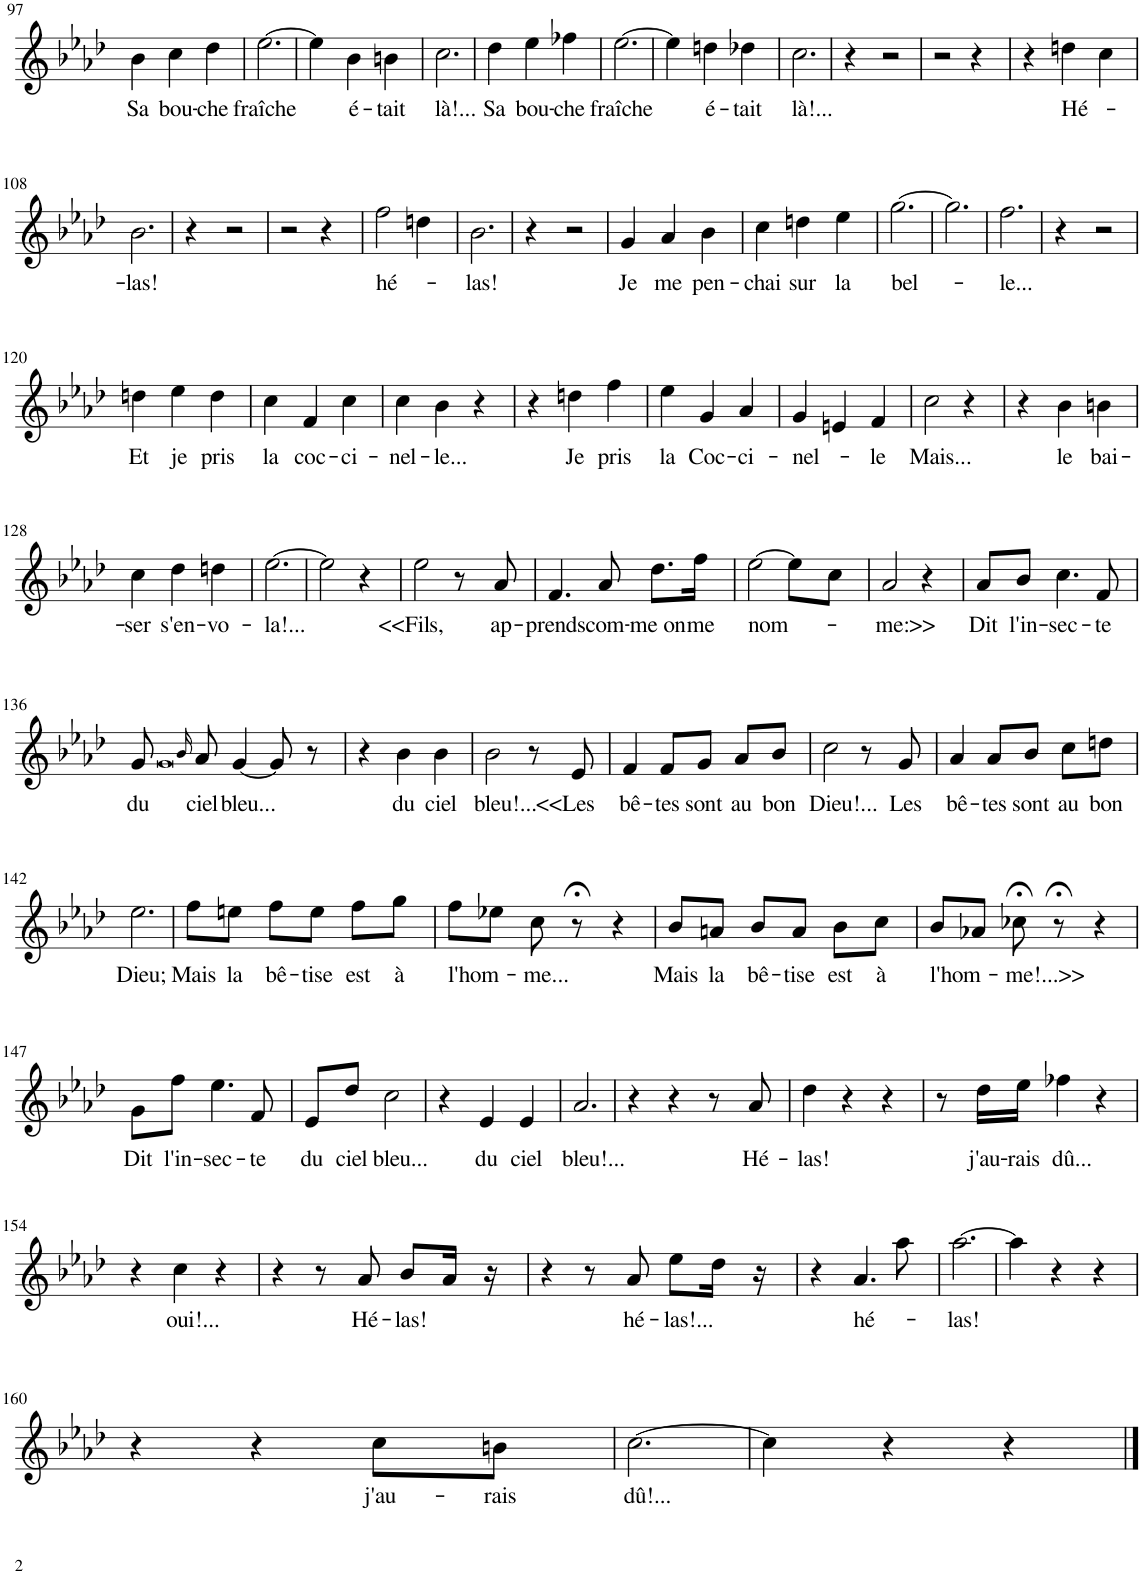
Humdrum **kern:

**kern	**text
*part1	*part1
*staff1	*staff1
*I"Piano	*
*I'Pno	*
!!LO:PB:g=z
*clefG2	*
*k[b-e-a-d-]	*
*M3/4	*
=97	=97
!	!LO:LY:b
4b-\	Sa
!	!LO:LY:b
4cc\	bou-
!	!LO:LY:b
4dd-\	-che
=98	=98
!	!LO:LY:b
[2.ee-\	fraîche
=99	=99
4ee-\]	.
!	!LO:LY:b
4b-\	é-
!	!LO:LY:b
4bn\	-tait
=100	=100
!	!LO:LY:b
2.cc\	là!...
=101	=101
!	!LO:LY:b
4dd-\	Sa
!	!LO:LY:b
4ee-\	bou-
!	!LO:LY:b
4ff-X\	-che
=102	=102
!	!LO:LY:b
[2.ee-\	fraîche
=103	=103
4ee-\]	.
!	!LO:LY:b
4ddn\	é-
!	!LO:LY:b
4dd-X\	-tait
=104	=104
!	!LO:LY:b
2.cc\	là!...
=105	=105
4r	.
2r	.
=106	=106
2r	.
4r	.
=107	=107
4r	.
!	!LO:LY:b
4ddn\	Hé-
4cc\	.
!!LO:LB:g=z
=108	=108
!	!LO:LY:b
2.b-\	-las!
=109	=109
4r	.
2r	.
=110	=110
2r	.
4r	.
=111	=111
!	!LO:LY:b
2ff\	hé-
4ddn\	.
=112	=112
!	!LO:LY:b
2.b-\	-las!
=113	=113
4r	.
2r	.
=114	=114
!	!LO:LY:b
4g/	Je
!	!LO:LY:b
4a-/	me
!	!LO:LY:b
4b-\	pen-
=115	=115
!	!LO:LY:b
4cc\	-chai
!	!LO:LY:b
4ddn\	sur
!	!LO:LY:b
4ee-\	la
=116	=116
!	!LO:LY:b
[2.gg\	bel-
=117	=117
2.gg\]	.
=118	=118
!	!LO:LY:b
2.ff\	-le...
=119	=119
4r	.
2r	.
!!LO:LB:g=z
=120	=120
!	!LO:LY:b
4ddn\	Et
!	!LO:LY:b
4ee-\	je
!	!LO:LY:b
4dd\	pris
=121	=121
!	!LO:LY:b
4cc\	la
!	!LO:LY:b
4f/	coc-
!	!LO:LY:b
4cc\	-ci-
=122	=122
!	!LO:LY:b
4cc\	-nel-
!	!LO:LY:b
4b-\	-le...
4r	.
=123	=123
4r	.
!	!LO:LY:b
4ddn\	Je
!	!LO:LY:b
4ff\	pris
=124	=124
!	!LO:LY:b
4ee-\	la
!	!LO:LY:b
4g/	Coc-
!	!LO:LY:b
4a-/	-ci-
=125	=125
!	!LO:LY:b
4g/	-nel-
4en/	.
!	!LO:LY:b
4f/	-le
=126	=126
!	!LO:LY:b
2cc\	Mais...
4r	.
=127	=127
4r	.
!	!LO:LY:b
4b-\	le
!	!LO:LY:b
4bn\	bai-
!!LO:LB:g=z
=128	=128
!	!LO:LY:b
4cc\	-ser
!	!LO:LY:b
4dd-\	s'en-
!	!LO:LY:b
4ddn\	-vo-
=129	=129
!	!LO:LY:b
[2.ee-\	-la!...
=130	=130
2ee-\]	.
4r	.
=131	=131
!	!LO:LY:b
2ee-\	<<Fils,
8r	.
!	!LO:LY:b
8a-/	ap-
=132	=132
!	!LO:LY:b
4.f/	-prends
!	!LO:LY:b
8a-/	com-
!	!LO:LY:b
8.dd-\L	-me on
!	!LO:LY:b
16ff\Jk	me
=133	=133
!	!LO:LY:b
[2ee-\	nom-
8ee-\L]	.
8cc\J	.
=134	=134
!	!LO:LY:b
2a-/	-me:>>
4r	.
=135	=135
!	!LO:LY:b
8a-/L	Dit
!	!LO:LY:b
8b-/J	l'in-
!	!LO:LY:b
4.cc\	-sec-
!	!LO:LY:b
8f/	-te
!!LO:LB:g=z
=136	=136
!	!LO:LY:b
8g/	du
0qg	.
16qb-/	.
!	!LO:LY:b
8a-/	ciel
!	!LO:LY:b
[4g/	bleu...
8g/]	.
8r	.
=137	=137
4r	.
!	!LO:LY:b
4b-\	du
!	!LO:LY:b
4b-\	ciel
=138	=138
!	!LO:LY:b
2b-\	bleu!...
8r	.
!	!LO:LY:b
8e-/	<<Les
=139	=139
!	!LO:LY:b
4f/	bê-
!	!LO:LY:b
8f/L	-tes
!	!LO:LY:b
8g/J	sont
!	!LO:LY:b
8a-/L	au
!	!LO:LY:b
8b-/J	bon
=140	=140
!	!LO:LY:b
2cc\	Dieu!...
8r	.
!	!LO:LY:b
8g/	Les
=141	=141
!	!LO:LY:b
4a-/	bê-
!	!LO:LY:b
8a-/L	-tes
!	!LO:LY:b
8b-/J	sont
!	!LO:LY:b
8cc\L	au
!	!LO:LY:b
8ddn\J	bon
!!LO:LB:g=z
=142	=142
!	!LO:LY:b
2.ee-\	Dieu;
=143	=143
!	!LO:LY:b
8ff\L	Mais
!	!LO:LY:b
8een\J	la
!	!LO:LY:b
8ff\L	bê-
!	!LO:LY:b
8ee\J	-tise
!	!LO:LY:b
8ff\L	est
!	!LO:LY:b
8gg\J	à
=144	=144
!	!LO:LY:b
8ff\L	l'hom-
8ee-X\J	.
!	!LO:LY:b
8cc\	-me...
8r;<	.
4r	.
=145	=145
!	!LO:LY:b
8b-/L	Mais
!	!LO:LY:b
8an/J	la
!	!LO:LY:b
8b-/L	bê-
!	!LO:LY:b
8a/J	-tise
!	!LO:LY:b
8b-\L	est
!	!LO:LY:b
8cc\J	à
=146	=146
!	!LO:LY:b
8b-/L	l'hom-
8a-X/J	.
!	!LO:LY:b
8cc-X;<\	-me!...>>
8r;<	.
4r	.
!!LO:LB:g=z
=147	=147
!	!LO:LY:b
8g\L	Dit
!	!LO:LY:b
8ff\J	l'in-
!	!LO:LY:b
4.ee-\	-sec-
!	!LO:LY:b
8f/	-te
=148	=148
!	!LO:LY:b
8e-/L	du
!	!LO:LY:b
8dd-/J	ciel
!	!LO:LY:b
2cc\	bleu...
=149	=149
4r	.
!	!LO:LY:b
4e-/	du
!	!LO:LY:b
4e-/	ciel
=150	=150
!	!LO:LY:b
2.a-/	bleu!...
=151	=151
4r	.
4r	.
8r	.
!	!LO:LY:b
8a-/	Hé-
=152	=152
!	!LO:LY:b
4dd-\	-las!
4r	.
4r	.
=153	=153
8r	.
!	!LO:LY:b
16dd-\LL	j'au-
!	!LO:LY:b
16ee-\JJ	-rais
!	!LO:LY:b
4ff-X\	dû...
4r	.
!!LO:LB:g=z
=154	=154
4r	.
!	!LO:LY:b
4cc\	oui!...
4r	.
=155	=155
4r	.
8r	.
!	!LO:LY:b
8a-/	Hé-
!	!LO:LY:b
8b-/L	-las!
16a-/Jk	.
16r	.
=156	=156
4r	.
8r	.
!	!LO:LY:b
8a-/	hé-
!	!LO:LY:b
8ee-\L	-las!...
16dd-\Jk	.
16r	.
=157	=157
4r	.
!	!LO:LY:b
4.a-/	hé-
8aa-\	.
=158	=158
!	!LO:LY:b
[2.aa-\	-las!
=159	=159
4aa-\]	.
4r	.
4r	.
!!LO:LB:g=z
=160	=160
4r	.
4r	.
!	!LO:LY:b
8cc\L	j'au-
!	!LO:LY:b
8bn\J	-rais
=161	=161
!	!LO:LY:b
[2.cc\	dû!...
=162	=162
4cc\]	.
4r	.
4r	.
==	==
*-	*-
